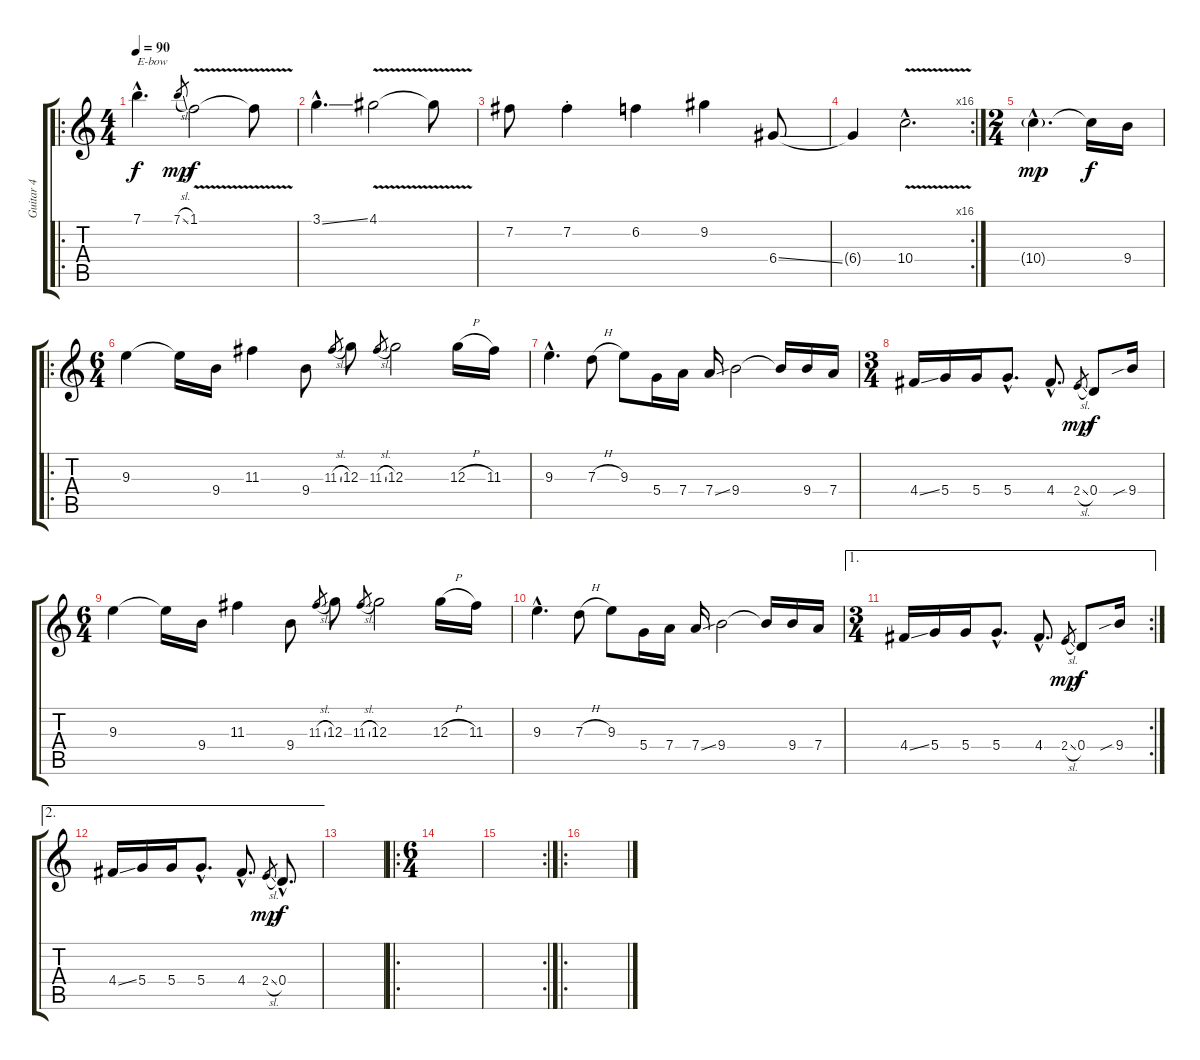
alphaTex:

\track ("Guitar 4" "Guitar 4") {instrument acousticguitarsteel}
\staff {score tabs}
\tuning (E4 B3 G3 D3 A2 E2) {hide}
\ro
\ts (4 4)
\tempo 90
\tempo 85
\tempo 90
\clef g2
\ks c
7.1{hac}.4{d txt "E-bow" dy f volume 10 instrument distortionguitar} 7.1{sl}.8{gr dy mp} 1.1{v}.2{dy f} 1.1{t}.8 |
3.1{ss hac}.4{d} 4.1{v}.2 4.1{t}.8 |
7.2.8 7.2{st}.4 6.2.4 9.2.4 6.4{ss}.8 |
\rc 16
6.4{t}.4 10.4{v hac}.2{d} |
\ts (2 4)
10.4{g hac}.4{d dy mp} 10.4{t}.16{dy f} 9.4.16{instrument acousticguitarsteel} |
\ro
\ts (6 4)
9.3.4 9.3{t}.16 9.4.16 11.3.4 9.4.8 11.3{sl}.8{gr} 12.3.8 11.3{sl}.8{gr} 12.3.2 12.3{h}.16 11.3.16 |
9.3{hac}.4{d} 7.3{h}.8 9.3.8 5.4.16 7.4.16 7.4{ss}.16 9.4.2 9.4{t}.16 9.4.16 7.4.16 |
\ts (3 4)
4.4{ss}.16 5.4.16 5.4.16 5.4{hac}.8{d} 4.4{hac}.8{d} 2.4{sl}.8{gr dy mp} 0.4.8{dy f} 9.4{sib}.16 |
\ts (6 4)
9.3.4 9.3{t}.16 9.4.16 11.3.4 9.4.8 11.3{sl}.8{gr} 12.3.8 11.3{sl}.8{gr} 12.3.2 12.3{h}.16 11.3.16 |
9.3{hac}.4{d} 7.3{h}.8 9.3.8 5.4.16 7.4.16 7.4{ss}.16 9.4.2 9.4{t}.16 9.4.16 7.4.16 |
\ae 1
\rc 2
\ts (3 4)
4.4{ss}.16 5.4.16 5.4.16 5.4{hac}.8{d} 4.4{hac}.8{d} 2.4{sl}.8{gr dy mp} 0.4.8{dy f} 9.4{sib}.16 |
\ae 2
4.4{ss}.16 5.4.16 5.4.16 5.4{hac}.8{d volume 9} 4.4{hac}.8{d} 2.4{sl}.8{gr dy mp} 0.4{hac}.8{d dy f} |
|
\ro
\ts (6 4)
|
\rc 2
|
\ro
